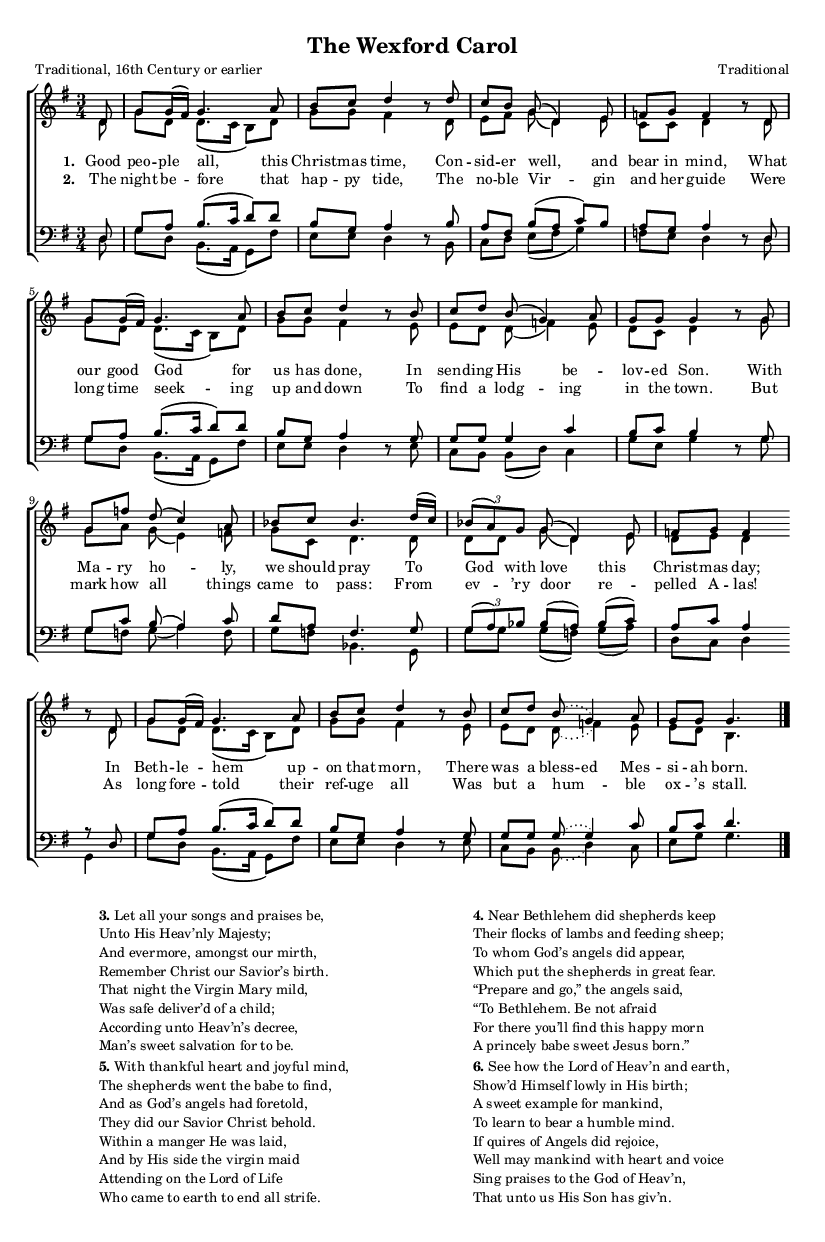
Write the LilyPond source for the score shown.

\version "2.14.2"
\include "header.ly"
\header {
  title = "The Wexford Carol"
  poet = "Traditional, 16th Century or earlier"
  composer = "Traditional"
                                %arranger = \markup\oldStyleNum"Edited by Benjamin Bloomfield (1984–)"
}
global = {
  \preamble
  \key g \major
  \time 3/4
  \slurSolid
  #(set-global-staff-size 12)
  \set Timing.beamExceptions = #'()
  \set Timing.baseMoment = #(ly:make-moment 1/4)
}

sopMusic = \relative c' {
  \partial 8 d8 |
  g8 g16( fis) g4. a8 |
  b c d4 b8\rest d |
  c b g( d4) e8 |
  f g f4 \bar"" b8\rest d, |

  g g16( fis) g4. a8 |
  b c d4 b8\rest b |
  c d b( g4) a8 |
  g g g4 \bar"" b8\rest

  g |
  g8 f' d( c4) a8 |
  bes c bes4. d16( c) |
  \times 2/3 {bes8( a) g} g( d4) e8 |
  f g f4 \bar"" b8\rest d, |

  g8 g16( fis) g4. a8 |
  b c d4 b8\rest b |
  c d \slurDotted b8( g4) a8 |
  g g g4. \bar "|."
}
sopWords = \lyricmode {

}

altoMusic = \relative c' {
  d8 |
  g d d8.( c16 b8) d |
  g g fis4 s8 d |
  e fis g( d4) e8 |
  c c d4 s8 d |

  g d d8.( c16 b8) d |
  g g fis4 s8 e |
  e8 d d( f4) e8 |
  d c d4 s8 |

  g |
  g a g( e4) f8 |
  g8 c, d4. d8 |
  d d g( d4) e8 |
  d e d4 s8 d |

  g d d8.( c16 b8) d |
  g g fis4 s8 e |
  e8 d \slurDotted d( f4) e8 |
  e d b4.
}
altoWords = \lyricmode {
  \set stanza = #"1. "
  \set associatedVoice = "tenors"
  Good peo -- ple all, this Christ -- mas time,
  Con -- sid -- er well, and bear in mind,
  What our good God for us has done,
  In send -- ing His be -- lov -- ed Son.

  With Ma -- ry ho -- ly, we should pray
  To God with love this Christ -- mas day;
  In Beth -- le -- hem up -- on that morn,
  There was a
  \set ignoreMelismata = ##t
  bless -- ed Mes -- si -- ah born.
  \unset ignoreMelismata
}
altoWordsII = \lyricmode {
                                %\markup\italic
  \set stanza = #"2. "
  \set associatedVoice = "tenors"
  The night be -- fore that hap -- py tide,
  The no -- ble Vir -- gin and her guide
  Were long time seek -- ing up and down
  To find a lodg -- ing in the town.
  But mark how all things came to pass:
  From ev -- ’ry door re -- pelled A -- las!
  As long fore -- told their ref -- uge all
  Was but a hum -- ble ox -- ’s stall.
}

verses = \markup { \fill-line{
  \hspace #0.1
  \column {
  \line { \bold "3." Let all your songs and praises be, }
  \line { Unto His Heav’nly Majesty; }
  \line { And evermore, amongst our mirth, }
  \line { Remember Christ our Savior’s birth. }
  \line { That night the Virgin Mary mild, }
  \line { Was safe deliver’d of a child; }
  \line { According unto Heav’n’s decree, }
  \line { Man’s sweet salvation for to be. }
  \vspace #0.1
  \line { \bold "5." With thankful heart and joyful mind, }
  \line { The shepherds went the  babe to find, }
  \line { And as God’s angels had foretold, }
  \line { They did our Savior Christ behold. }
  \line { Within a manger He was laid, }
  \line { And by His side the virgin maid }
  \line { Attending on the Lord of Life }
  \line { Who came to earth to end all strife. }
  }
  \hspace #0.1
  \column{
  \line { \bold "4." Near Bethlehem did shepherds keep }
  \line { Their flocks of lambs and feeding sheep; }
  \line { To whom God’s angels did appear, }
  \line { Which put the shepherds in great fear. }
  \line { “Prepare and go,” the angels said, }
  \line { “To Bethlehem. Be not afraid }
  \line { For there you’ll find this happy morn }
  \line { A princely babe sweet Jesus born.” }
  \vspace #0.1
  \line { \bold "6." See how the Lord of Heav’n and earth, }
  \line { Show’d Himself lowly in His birth; }
  \line { A sweet example for mankind, }
  \line { To learn to bear a humble mind. }
  \line { If quires of Angels did rejoice, }
  \line { Well may mankind with heart and voice }
  \line { Sing praises to the God of Heav’n, }
  \line { That unto us His Son has giv’n. }
  }
  \hspace #0.1
}}
altoWordsIV = \lyricmode {
}
altoWordsV = \lyricmode {

}
altoWordsVI = \lyricmode {
  \set stanza = #"6. "
  \set ignoreMelismata = ##t
}
tenorMusic = \relative c {
  d8 |
  g a b8.( c16 d8) d |
  b g a4 s8 b |
  a fis b( a c) b |
  a g a4 s8 d, |

  g a b8.( c16 d8) d |
  b g a4 s8 g |
  g g g4 c |
  b8 c b4 s8 |

  g |
  g c b( a4) c8 |
  d8 a f4. g8 |
  \times 2/3 {g( a) bes} bes( a) bes( c) |
  a c a4 r8 d, |

  g a b8.( c16 d8) d |
  b g a4 s8 g |
  g g \slurDotted g8( g4) c8 |
  b c d4.
}

bassMusic = \relative c {
  d8 |
  g d b8.( a16 g8) fis' |
  e e d4 d8\rest b |
  c d e( fis g4) |
  f8 e d4 d8\rest d |

  g d b8.( a16 g8) fis' |
  e e d4 d8\rest e |
  c b b( d ) c4 |
  g'8 e g4 d8\rest

  g |
  g f g( a4) f8 |
  g f bes,4. g8 |
  g' g g( f) g( a) |
  d, c d4 g, |

  g'8 d b8.( a16 g8) fis' |
  e e d4 d8\rest e |
  c b \slurDotted b( d4) c8 |
  e g g4.
}

\score {
  <<
    \new ChoirStaff <<
      \new Staff = women <<
        \new Voice = "sopranos" { \voiceOne << \global \sopMusic >> }
        \new Voice = "altos" { \voiceTwo << \global \altoMusic >> }
      >>
      \new Staff = men <<
        \clef bass
        \new Voice = "tenors" { \voiceOne << \global \tenorMusic >> }
        \new Voice = "basses" { \voiceTwo << \global \bassMusic >> }
      >>
      \new Lyrics = "altosII"  \with { alignBelowContext = #"women" } \lyricsto "altos" \altoWordsII
      \new Lyrics = "altos"  \with { alignBelowContext = #"women" } \lyricsto "altos" \altoWords
    >>
  >>
}
\verses
